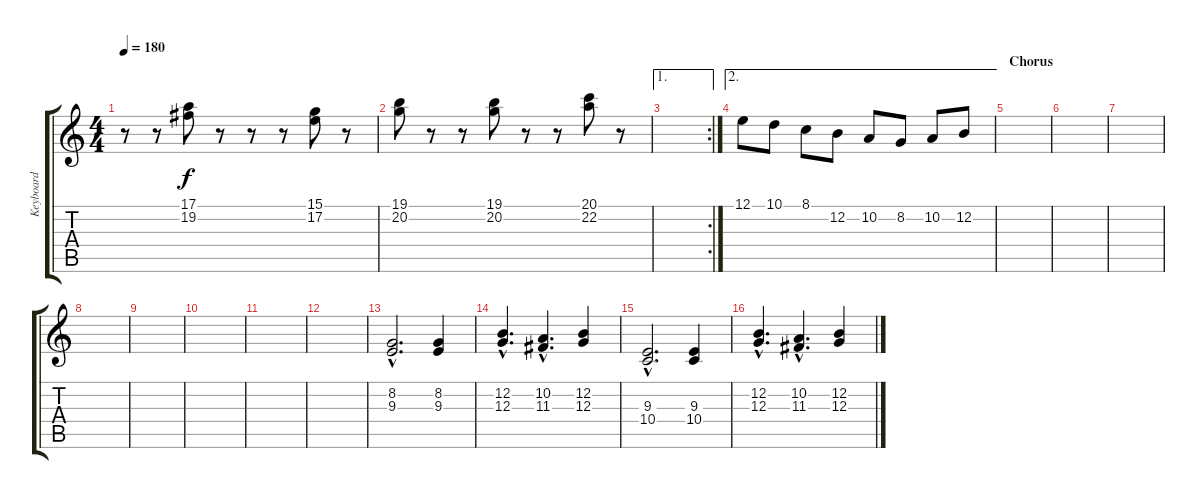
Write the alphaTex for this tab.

\track ("Keyboard" "Keyboard") {instrument churchorgan}
\staff {score tabs}
\tuning (E4 B3 G3 D3 A2 E2) {hide}
\ts (4 4)
\tempo 180
\clef g2
\ks c
r.8{dy f} r.8 (17.1 19.2).8 r.8 r.8 r.8 (15.1 17.2).8 r.8 |
(19.1 20.2).8 r.8 r.8 (19.1 20.2).8 r.8 r.8 (20.1 22.2).8 r.8 |
\ae 1
\rc 2
|
\ae 2
12.1.8 10.1.8 8.1.8 12.2.8 10.2.8 8.2.8 10.2.8 12.2.8 |
\section ("" "Chorus")
|
|
|
|
|
|
|
|
(8.2{hac} 9.3{hac}).2{d} (8.2 9.3).4 |
(12.2{hac} 12.3{hac}).4{d} (10.2{hac} 11.3{hac}).4{d} (12.2 12.3).4 |
(9.3{hac} 10.4{hac}).2{d} (9.3 10.4).4 |
(12.2{hac} 12.3{hac}).4{d} (10.2{hac} 11.3{hac}).4{d} (12.2 12.3).4
